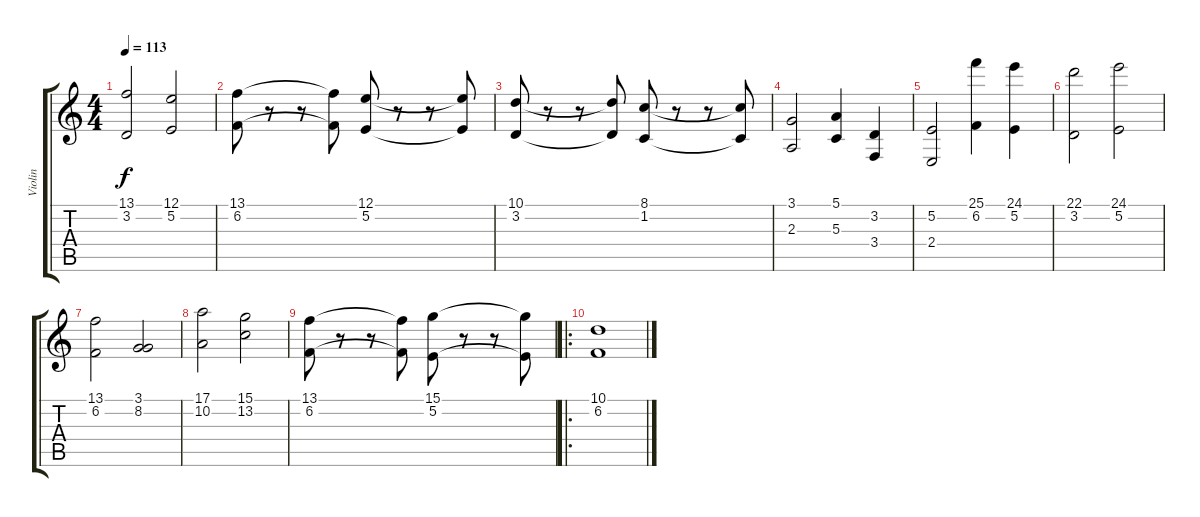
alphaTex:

\track ("Violin" "Violin") {instrument violin}
\staff {score tabs}
\tuning (E4 B3 G3 D3 A2 D2) {hide}
\ts (4 4)
\tempo 113
\clef g2
\ks c
(13.1 3.2).2{dy f} (12.1 5.2).2 |
(13.1 6.2).8 r.8 r.8 (13.1{t} 6.2{t}).8 (12.1 5.2).8 r.8 r.8 (12.1{t} 5.2{t}).8 |
(10.1 3.2).8 r.8 r.8 (10.1{t} 3.2{t}).8 (8.1 1.2).8 r.8 r.8 (8.1{t} 1.2{t}).8 |
(3.1 2.3).2 (5.1 5.3).4 (3.2 3.4).4 |
(5.2 2.4).2 (25.1 6.2).4 (24.1 5.2).4 |
(22.1 3.2).2 (24.1 5.2).2 |
(13.1 6.2).2 (3.1 8.2).2 |
(17.1 10.2).2 (15.1 13.2).2 |
(13.1 6.2).8 r.8 r.8 (13.1{t} 6.2{t}).8 (15.1 5.2).8 r.8 r.8 (15.1{t} 5.2{t}).8 |
\ro
(10.1 6.2).1
